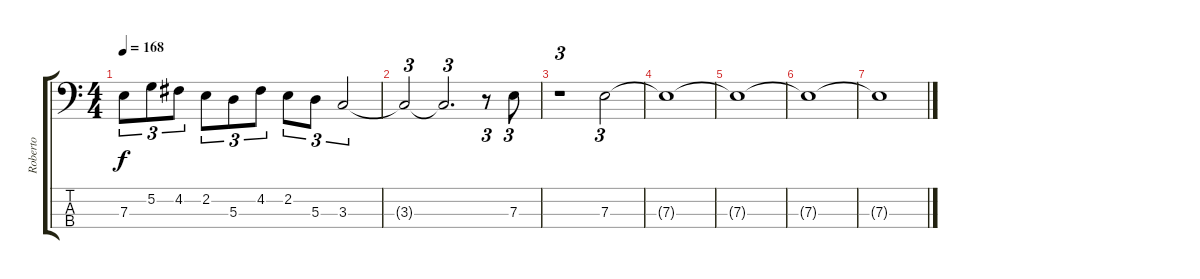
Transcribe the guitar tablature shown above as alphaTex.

\track ("Roberto" "Roberto") {instrument electricbassfinger}
\staff {score tabs}
\tuning (G2 D2 A1 E1) {hide}
\ts (4 4)
\tempo 168
\clef f4
\ks c
7.3.8{tu (3 2) dy f} 5.2.8{tu (3 2)} 4.2.8{tu (3 2)} 2.2.8{tu (3 2)} 5.3.8{tu (3 2)} 4.2.8{tu (3 2)} 2.2.8{tu (3 2)} 5.3.8{tu (3 2)} 3.3.2{tu (3 2)} |
3.3{t}.2{tu (3 2)} 3.3{t}.2{d tu (3 2)} r.8{tu (3 2)} 7.3.8{tu (3 2)} |
r.1{tu (3 2)} 7.3.2{tu (3 2)} |
7.3{t}.1 |
7.3{t}.1 |
7.3{t}.1 |
7.3{t}.1
